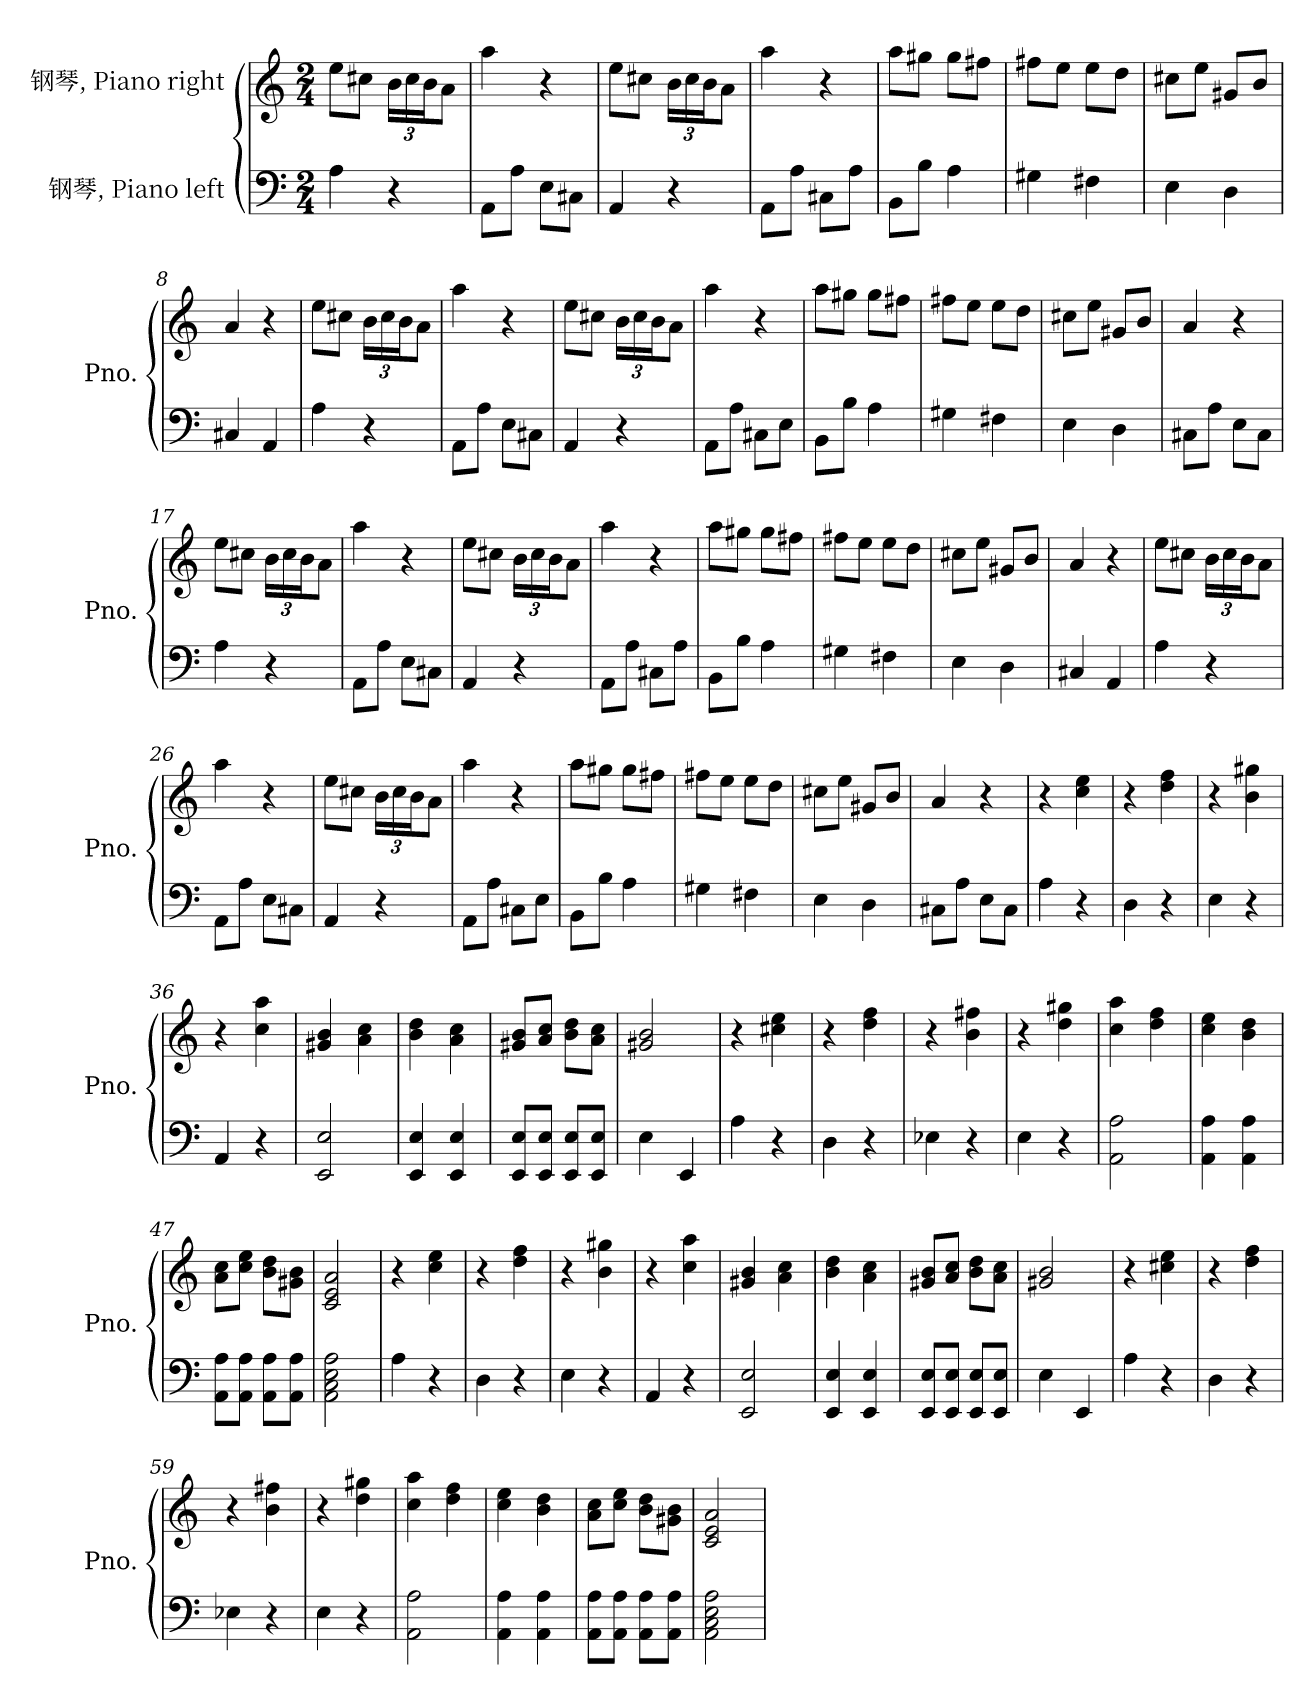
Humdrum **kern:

**kern	**kern
*part2	*part1
*staff2	*staff1
*I"钢琴, Piano left	*I"钢琴, Piano right
*I'Pno.	*I'Pno.
*clefF4	*clefG2
*k[]	*k[]
*M2/4	*M2/4
*MM130	*MM130
=1	=1
4A\	8ee\L
.	8cc#X\J
*	*Xbrackettup
4r	24b\LL
.	24cc#\
.	24b\J
.	8a\J
=2	=2
8AA\L	4aa\
8A\J	.
8E\L	4r
8C#X\J	.
=3	=3
4AA/	8ee\L
.	8cc#X\J
4r	24b\LL
.	24cc#\
.	24b\J
.	8a\J
=4	=4
8AA\L	4aa\
8A\J	.
8C#X\L	4r
8A\J	.
=5	=5
8BB\L	8aa\L
8B\J	8gg#X\J
4A\	8gg#\L
.	8ff#X\J
!!LO:LB:g=z
=6	=6
4G#X\	8ff#X\L
.	8ee\J
4F#X\	8ee\L
.	8dd\J
=7	=7
4E\	8cc#X\L
.	8ee\J
4D\	8g#X/L
.	8b/J
=8	=8
4C#X/	4a/
4AA/	4r
=9	=9
4A\	8ee\L
.	8cc#X\J
4r	24b\LL
.	24cc#\
.	24b\J
.	8a\J
=10	=10
8AA\L	4aa\
8A\J	.
8E\L	4r
8C#X\J	.
=11	=11
4AA/	8ee\L
.	8cc#X\J
4r	24b\LL
.	24cc#\
.	24b\J
.	8a\J
=12	=12
8AA\L	4aa\
8A\J	.
8C#X\L	4r
8E\J	.
!!LO:LB:g=z
=13	=13
8BB\L	8aa\L
8B\J	8gg#X\J
4A\	8gg#\L
.	8ff#X\J
=14	=14
4G#X\	8ff#X\L
.	8ee\J
4F#X\	8ee\L
.	8dd\J
=15	=15
4E\	8cc#X\L
.	8ee\J
4D\	8g#X/L
.	8b/J
=16	=16
8C#X\L	4a/
8A\J	.
8E\L	4r
8C#\J	.
=17	=17
4A\	8ee\L
.	8cc#X\J
4r	24b\LL
.	24cc#\
.	24b\J
.	8a\J
=18	=18
8AA\L	4aa\
8A\J	.
8E\L	4r
8C#X\J	.
=19	=19
4AA/	8ee\L
.	8cc#X\J
4r	24b\LL
.	24cc#\
.	24b\J
.	8a\J
!!LO:LB:g=z
=20	=20
8AA\L	4aa\
8A\J	.
8C#X\L	4r
8A\J	.
=21	=21
8BB\L	8aa\L
8B\J	8gg#X\J
4A\	8gg#\L
.	8ff#X\J
=22	=22
4G#X\	8ff#X\L
.	8ee\J
4F#X\	8ee\L
.	8dd\J
=23	=23
4E\	8cc#X\L
.	8ee\J
4D\	8g#X/L
.	8b/J
=24	=24
4C#X/	4a/
4AA/	4r
=25	=25
4A\	8ee\L
.	8cc#X\J
4r	24b\LL
.	24cc#\
.	24b\J
.	8a\J
=26	=26
8AA\L	4aa\
8A\J	.
8E\L	4r
8C#X\J	.
!!LO:LB:g=z
=27	=27
4AA/	8ee\L
.	8cc#X\J
4r	24b\LL
.	24cc#\
.	24b\J
.	8a\J
=28	=28
8AA\L	4aa\
8A\J	.
8C#X\L	4r
8E\J	.
=29	=29
8BB\L	8aa\L
8B\J	8gg#X\J
4A\	8gg#\L
.	8ff#X\J
=30	=30
4G#X\	8ff#X\L
.	8ee\J
4F#X\	8ee\L
.	8dd\J
=31	=31
4E\	8cc#X\L
.	8ee\J
4D\	8g#X/L
.	8b/J
=32	=32
8C#X\L	4a/
8A\J	.
8E\L	4r
8C#\J	.
=33	=33
4A\	4r
4r	4cc\ 4ee\
=34	=34
4D\	4r
4r	4dd\ 4ff\
!!LO:LB:g=z
=35	=35
4E\	4r
4r	4b\ 4gg#X\
=36	=36
4AA/	4r
4r	4cc\ 4aa\
=37	=37
2EE/ 2E/	4g#X/ 4b/
.	4a\ 4cc\
=38	=38
4EE/ 4E/	4b\ 4dd\
4EE/ 4E/	4a\ 4cc\
=39	=39
8EE/ 8E/L	8g#X/ 8b/L
8EE/ 8E/J	8a/ 8cc/J
8EE/ 8E/L	8b\ 8dd\L
8EE/ 8E/J	8a\ 8cc\J
=40	=40
4E\	2g#X/ 2b/
4EE/	.
=41	=41
4A\	4r
4r	4cc#X\ 4ee\
=42	=42
4D\	4r
4r	4dd\ 4ff\
=43	=43
4E-X\	4r
4r	4b\ 4ff#X\
=44	=44
4E\	4r
4r	4dd\ 4gg#X\
=45	=45
2AA\ 2A\	4cc\ 4aa\
.	4dd\ 4ff\
!!LO:PB:g=z
=46	=46
4AA\ 4A\	4cc\ 4ee\
4AA\ 4A\	4b\ 4dd\
=47	=47
8AA\ 8A\L	8a\ 8cc\L
8AA\ 8A\J	8cc\ 8ee\J
8AA\ 8A\L	8b\ 8dd\L
8AA\ 8A\J	8g#X\ 8b\J
=48	=48
2AA\ 2C\ 2E\ 2A\	2c/ 2e/ 2a/
=49	=49
4A\	4r
4r	4cc\ 4ee\
=50	=50
4D\	4r
4r	4dd\ 4ff\
=51	=51
4E\	4r
4r	4b\ 4gg#X\
=52	=52
4AA/	4r
4r	4cc\ 4aa\
=53	=53
2EE/ 2E/	4g#X/ 4b/
.	4a\ 4cc\
=54	=54
4EE/ 4E/	4b\ 4dd\
4EE/ 4E/	4a\ 4cc\
=55	=55
8EE/ 8E/L	8g#X/ 8b/L
8EE/ 8E/J	8a/ 8cc/J
8EE/ 8E/L	8b\ 8dd\L
8EE/ 8E/J	8a\ 8cc\J
=56	=56
4E\	2g#X/ 2b/
4EE/	.
!!LO:LB:g=z
=57	=57
4A\	4r
4r	4cc#X\ 4ee\
=58	=58
4D\	4r
4r	4dd\ 4ff\
=59	=59
4E-X\	4r
4r	4b\ 4ff#X\
=60	=60
4E\	4r
4r	4dd\ 4gg#X\
=61	=61
2AA\ 2A\	4cc\ 4aa\
.	4dd\ 4ff\
=62	=62
4AA\ 4A\	4cc\ 4ee\
4AA\ 4A\	4b\ 4dd\
=63	=63
8AA\ 8A\L	8a\ 8cc\L
8AA\ 8A\J	8cc\ 8ee\J
8AA\ 8A\L	8b\ 8dd\L
*	*MM125
8AA\ 8A\J	8g#X\ 8b\J
=64	=64
*	*MM110
2AA\ 2C\ 2E\ 2A\	2c/ 2e/ 2a/
=	=
*-	*-
